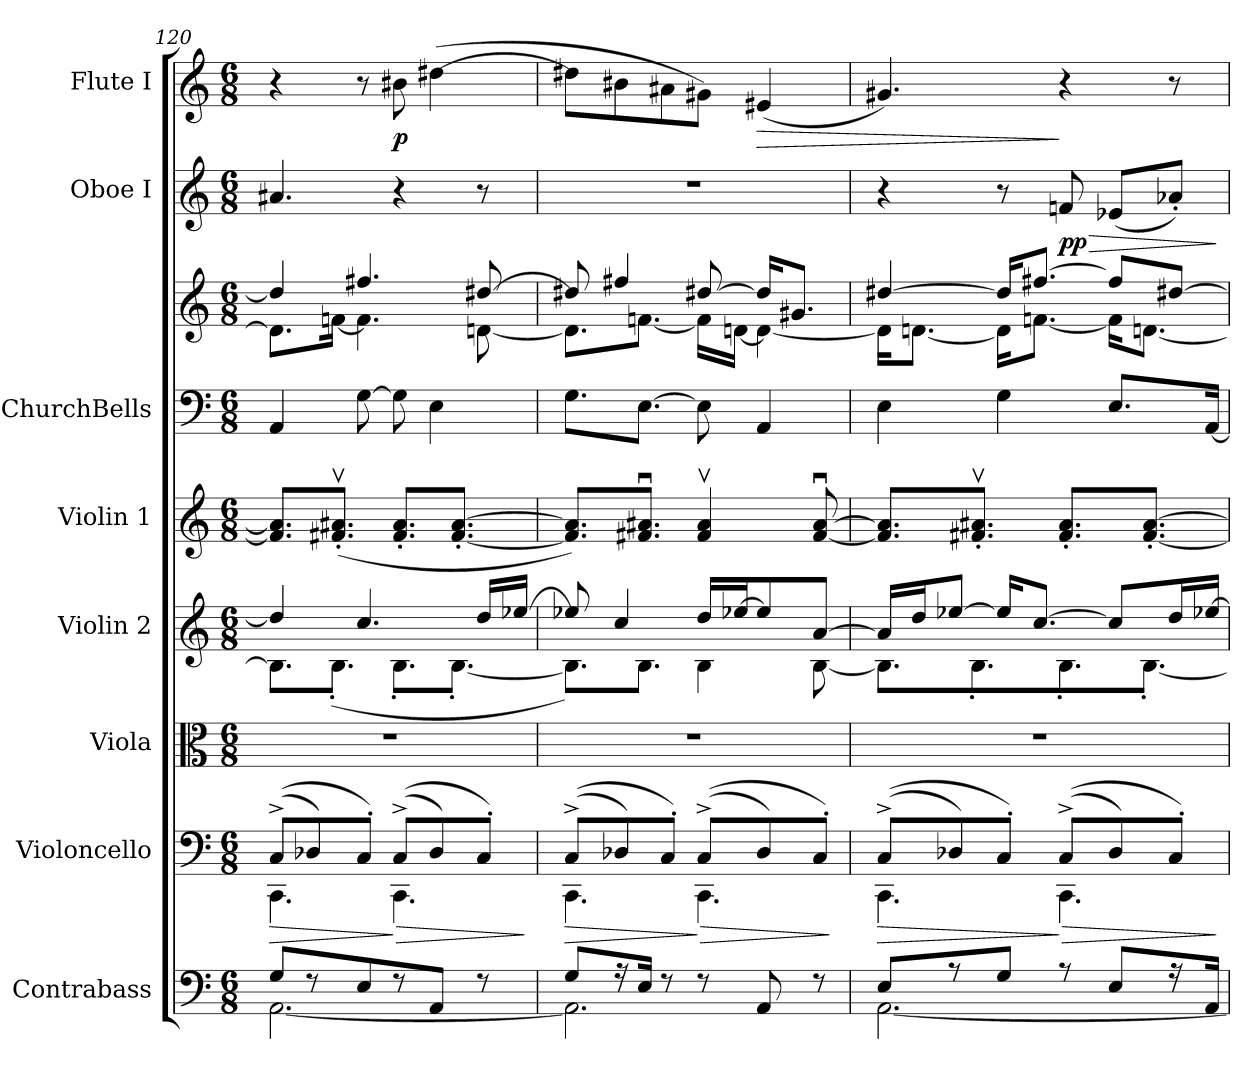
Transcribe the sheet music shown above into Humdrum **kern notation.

**kern	**kern	**dynam	**kern	**kern	**kern	**kern	**kern	**kern	**dynam	**kern	**dynam
*part8	*part7	*part7	*part6	*part5	*part4	*part3	*part3	*part2	*part2	*part1	*part1
*staff9	*staff8	*staff8	*staff7	*staff6	*staff5	*staff4	*staff3	*staff2	*staff2	*staff1	*staff1
*I"Contrabass	*I"Violoncello	*	*I"Viola	*I"Violin 2	*I"Violin 1	*I"ChurchBells	*	*I"Oboe I	*	*I"Flute I	*
*I'Cb.	*I'Vc.	*	*I'Vla.	*I'Vln. 2	*I'Vln. 1	*	*	*I'Ob.	*	*I'Fl.	*
*clefF4	*clefF4	*	*clefC3	*clefG2	*clefG2	*clefF4	*clefG2	*clefG2	*	*clefG2	*
*ITrd7c12	*	*	*	*	*	*ITrd-7c-12	*ITrd-7c-12	*	*	*	*
*k[]	*k[]	*	*k[]	*k[]	*k[]	*k[]	*k[]	*k[]	*	*k[]	*
*C:	*C:	*	*C:	*C:	*C:	*C:	*C:	*C:	*	*C:	*
*M6/8	*M6/8	*	*M6/8	*M6/8	*M6/8	*M6/8	*M6/8	*M6/8	*	*M6/8	*
=120	=120	=120	=120	=120	=120	=120	=120	=120	=120	=120	=120
*^	*^	*	*	*	*	*	*	*	*	*	*
!	!	!	!	!LO:HP:b	!	!	!	!	!	!	!	!	!
*	*	*	*	*	*	*^	*	*	*^	*	*	*	*
8GGL	[2.AAA	((8C^L	4.CC	>	4%3r	4dd]	8.BL]	8.f#] 8.a#]L	4A	4ddd#]	8.ddL]	4.a#X	.	4r	.
8r	.	8D-X)	.	.	.	.	.	.	.	.	.	.	.	.	.
.	.	.	.	.	.	.	(8.B'J	(8.f#X'v 8.a#X'vJ	.	.	[16ffnJk	.	.	.	.
8EE	.	8C'J)	.	.	.	4.cc	.	.	[8g	4.fff#X	4.ff]	.	.	8r	.
!	!	!	!	!LO:HP:n=1:b	!	!	!	!	!	!	!	!	!	!	!
8r	.	((8C^L	4.CC	] >	.	.	8.B'L	8.f#' 8.a#'L	8g]	.	.	4r	.	8b#Xi	p
8AAAJ	.	8D-)	.	.	.	.	.	.	4e	.	.	.	.	([4dd#X	.
.	.	.	.	.	.	.	[8.B'J	[8.f#' [8.a#'J	.	.	.	.	.	.	.
8r	.	8C'J)	.	.	.	16ddLL	.	.	.	[8ddd#X	[8ddn	8r	.	.	.
.	.	.	.	.	.	[16ee-XJJ	.	.	.	.	.	.	.	.	.
*v	*v	*	*	*	*	*v	*v	*	*	*v	*v	*	*	*	*
*	*v	*v	*	*	*	*	*	*	*	*	*	*
.	.	]	.	.	.	.	.	.	.	.	.
=121	=121	=121	=121	=121	=121	=121	=121	=121	=121	=121	=121
*^	*^	*	*	*	*	*	*	*	*	*	*
!	!	!	!	!	!	!	!	!	!LO:TX:a:t=Bells die away	!	!	!	!
!	!	!	!	!LO:HP:b	!	!	!	!	!	!	!	!	!
*	*	*	*	*	*	*^	*	*	*^	*	*	*	*
8GGL	2.AAA]	((8C^L	4.CC	>	4%3r	8ee-X]	8.BL])	8.f#] 8.a#]L)	8.gL	8ddd#X]	8.ddL]	4%3r	.	8dd#X\L]	.
16r	.	8D-X)	.	.	.	4cc	.	.	.	4fff#X	.	.	.	8b#X	.
16EEJk	.	.	.	.	.	.	8.BJ	8.f#Xu 8.a#XuJ	[8.eJ	.	[8.ffnJ	.	.	.	.
8r	.	8C'J)	.	.	.	.	.	.	.	.	.	.	.	8a#X	.
!	!	!	!	!LO:HP:n=1:b	!	!	!	!	!	!	!	!	!	!	!
8r	.	((8C^L	4.CC	] >	.	16ddLL	4B	4f#v 4a#v	8e]	[8ddd#X	16ffLL]	.	.	8g#XJ)	.
.	.	.	.	.	.	[16ee-XJ	.	.	.	.	[16ddnJJ	.	.	.	.
!	!	!	!	!	!	!	!	!	!	!	!	!	!	!	!LO:HP:b
8AAA	.	8D-)	.	.	.	8ee-]	.	.	4A	16ddd#KL]	4dd_	.	.	(4e#X	>
.	.	.	.	.	.	.	.	.	.	8.gg#XJ	.	.	.	.	.
8r	.	8C'J)	.	.	.	[8aJ	[8B	[8f#u [8a#u	.	.	.	.	.	.	.
*v	*v	*	*	*	*	*v	*v	*	*	*v	*v	*	*	*	*
*	*v	*v	*	*	*	*	*	*	*	*	*	*
.	.	]	.	.	.	.	.	.	.	.	.
=122	=122	=122	=122	=122	=122	=122	=122	=122	=122	=122	=122
*^	*^	*	*	*	*	*	*	*	*	*	*
!	!	!	!	!LO:HP:b	!	!	!	!	!	!	!	!	!
*	*	*	*	*	*	*^	*	*	*^	*	*	*	*
8EEL	[2.AAA	((8C^L	4.CC	>	4%3r	16aLL]	8.BL]	8.f#] 8.a#]L	4e	[4ddd#X	16ddKL]	4r	.	4.g#X)	.
.	.	.	.	.	.	16ddJ	.	.	.	.	[8.ddnJ	.	.	.	.
8r	.	8D-X)	.	.	.	[8ee-XJ	.	.	.	.	.	.	.	.	.
.	.	.	.	.	.	.	8.B'	8.f#X'v 8.a#X'vJ	.	.	.	.	.	.	.
8GGJ	.	8C'J)	.	.	.	16ee-KL]	.	.	4g	16ddd#KL]	16ddKL]	8r	.	.	.
.	.	.	.	.	.	[8.ccJ	.	.	.	[8.fff#XJ	[8.ffnJ	.	.	.	.
!	!	!	!	!LO:HP:n=1:b	!	!	!	!	!	!	!	!	!LO:HP:b	!	!
8r	.	((8C^L	4.CC	] >	.	.	8.B'	8.f#' 8.a#'L	.	.	.	8fn	> pp	4r	]
8EEL	.	8D-)	.	.	.	8ccL]	.	.	8.eL	8fff#L]	16ffKL]	(8e-XL	.	.	.
.	.	.	.	.	.	.	[8.B'J	[8.f#' [8.a#'J	.	.	[8.ddnJ	.	.	.	.
16r	.	8C'J)	.	.	.	16ddL	.	.	.	[8ddd#XJ	.	8a-X'J)	.	8r	.
16AAAJk	.	.	.	.	.	[16ee-XJJ	.	.	[16AJk	.	.	.	.	.	.
*v	*v	*	*	*	*	*v	*v	*	*	*v	*v	*	*	*	*
*	*v	*v	*	*	*	*	*	*	*	*	*	*
.	.	]	.	.	.	.	.	.	]	.	.
=	=	=	=	=	=	=	=	=	=	=	=
*-	*-	*-	*-	*-	*-	*-	*-	*-	*-	*-	*-
